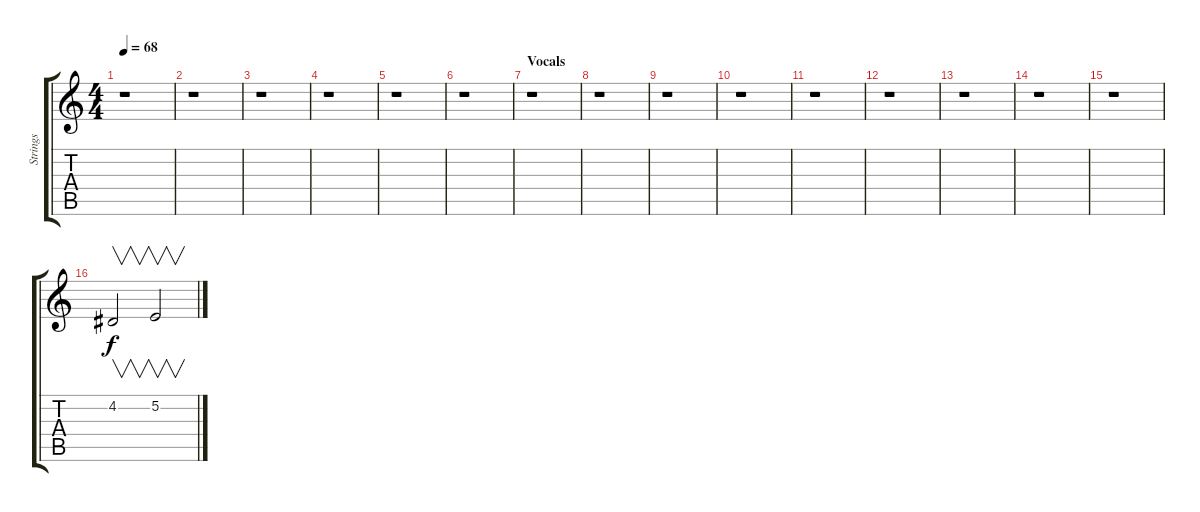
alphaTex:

\track ("Strings" "Strings") {instrument stringensemble1}
\staff {score tabs}
\tuning (E4 B3 G3 D3 A2 E2) {hide}
\ts (4 4)
\tempo 68
\clef g2
\ks c
r.1{dy f instrument stringensemble1} |
r.1 |
r.1 |
r.1 |
r.1 |
r.1 |
\section ("" "Vocals")
r.1 |
r.1 |
r.1 |
r.1 |
r.1 |
r.1 |
r.1 |
r.1 |
r.1 |
4.2.2{v} 5.2.2{v}
